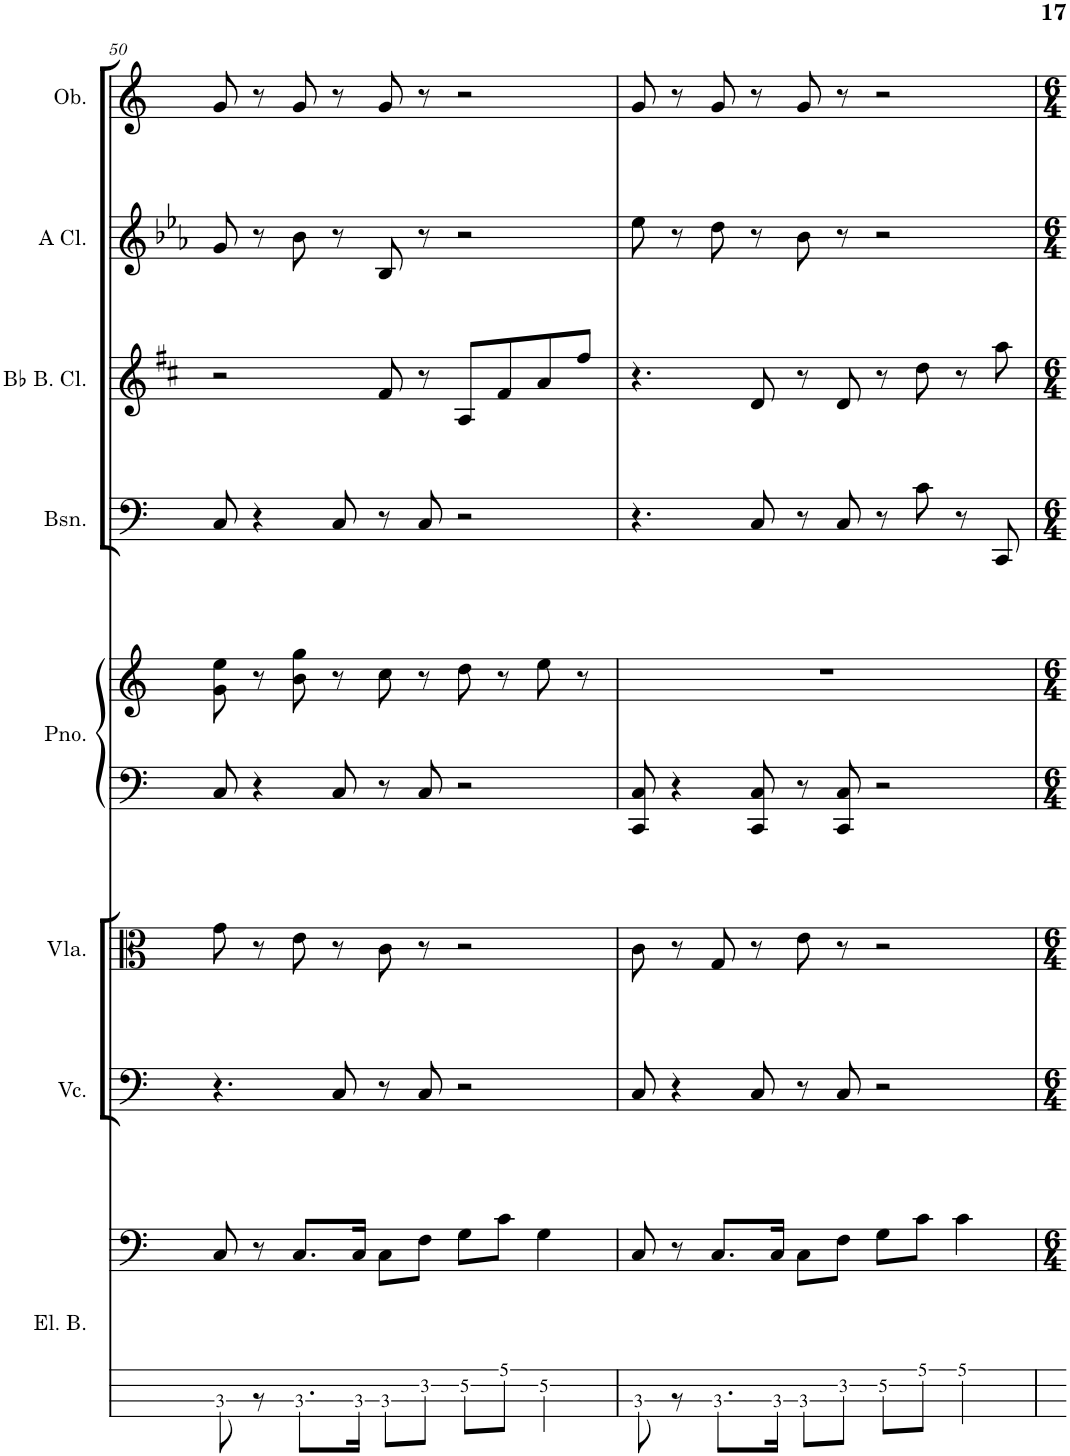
**kern	**kern	**kern	**kern	**kern	**kern	**kern	**kern	**kern	**kern
*part8	*part8	*part7	*part6	*part5	*part5	*part4	*part3	*part2	*part1
*staff10	*staff9	*staff8	*staff7	*staff6	*staff5	*staff4	*staff3	*staff2	*staff1
*I"Electric Bass	*	*I"Violoncello	*I"Viola	*I"Piano	*	*I"Bassoon	*I"Bb Bass Clarinet	*I"A Clarinet	*I"Oboe
*I'El. B.	*	*I'Vc.	*I'Vla.	*I'Pno.	*	*I'Bsn.	*I'Bb B. Cl.	*I'A Cl.	*I'Ob.
!!LO:PB:g=z
*	*clefF4	*clefF4	*clefC3	*clefF4	*clefG2	*clefF4	*clefG2	*clefG2	*clefG2
*Trd7c12	*Trd7c12	*	*	*	*	*	*Trd8c14	*Trd2c3	*
*k[]	*k[]	*k[]	*k[]	*k[]	*k[]	*k[]	*k[f#c#]	*k[b-e-a-]	*k[]
*M5/4	*M5/4	*M5/4	*M5/4	*M5/4	*M5/4	*M5/4	*M5/4	*M5/4	*M5/4
=50	=50	=50	=50	=50	=50	=50	=50	=50	=50
8C\	8C/	4.r	8g\	8C/	8g\ 8ee\	8C/	2r	8g/	8g/
8r	8r	.	8r	4r	8r	4r	.	8r	8r
8.C\L	8.C/L	.	8e\	.	8b\ 8gg\	.	.	8b-\	8g/
.	.	8C/	8r	8C/	8r	8C/	.	8r	8r
16C\Jk	16C/Jk	.	.	.	.	.	.	.	.
8C\L	8C\L	8r	8c\	8r	8cc\	8r	8f#/	8B-/	8g/
8F\J	8F\J	8C/	8r	8C/	8r	8C/	8r	8r	8r
8G\L	8G\L	2r	2r	2r	8dd\	2r	8A/L	2r	2r
8c\J	8c\J	.	.	.	8r	.	8f#/	.	.
4G\	4G\	.	.	.	8ee\	.	8a/	.	.
.	.	.	.	.	8r	.	8ff#/J	.	.
=51	=51	=51	=51	=51	=51	=51	=51	=51	=51
8C\	8C/	8C/	8c\	8CC/ 8C/	4%5r	4.r	4.r	8ee-\	8g/
8r	8r	4r	8r	4r	.	.	.	8r	8r
8.C\L	8.C/L	.	8G/	.	.	.	.	8dd\	8g/
.	.	8C/	8r	8CC/ 8C/	.	8C/	8d/	8r	8r
16C\Jk	16C/Jk	.	.	.	.	.	.	.	.
8C\L	8C\L	8r	8e\	8r	.	8r	8r	8b-\	8g/
8F\J	8F\J	8C/	8r	8CC/ 8C/	.	8C/	8d/	8r	8r
8G\L	8G\L	2r	2r	2r	.	8r	8r	2r	2r
8c\J	8c\J	.	.	.	.	8c\	8dd\	.	.
4c\	4c\	.	.	.	.	8r	8r	.	.
.	.	.	.	.	.	8CC/	8aa\	.	.
=	=	=	=	=	=	=	=	=	=
*-	*-	*-	*-	*-	*-	*-	*-	*-	*-
